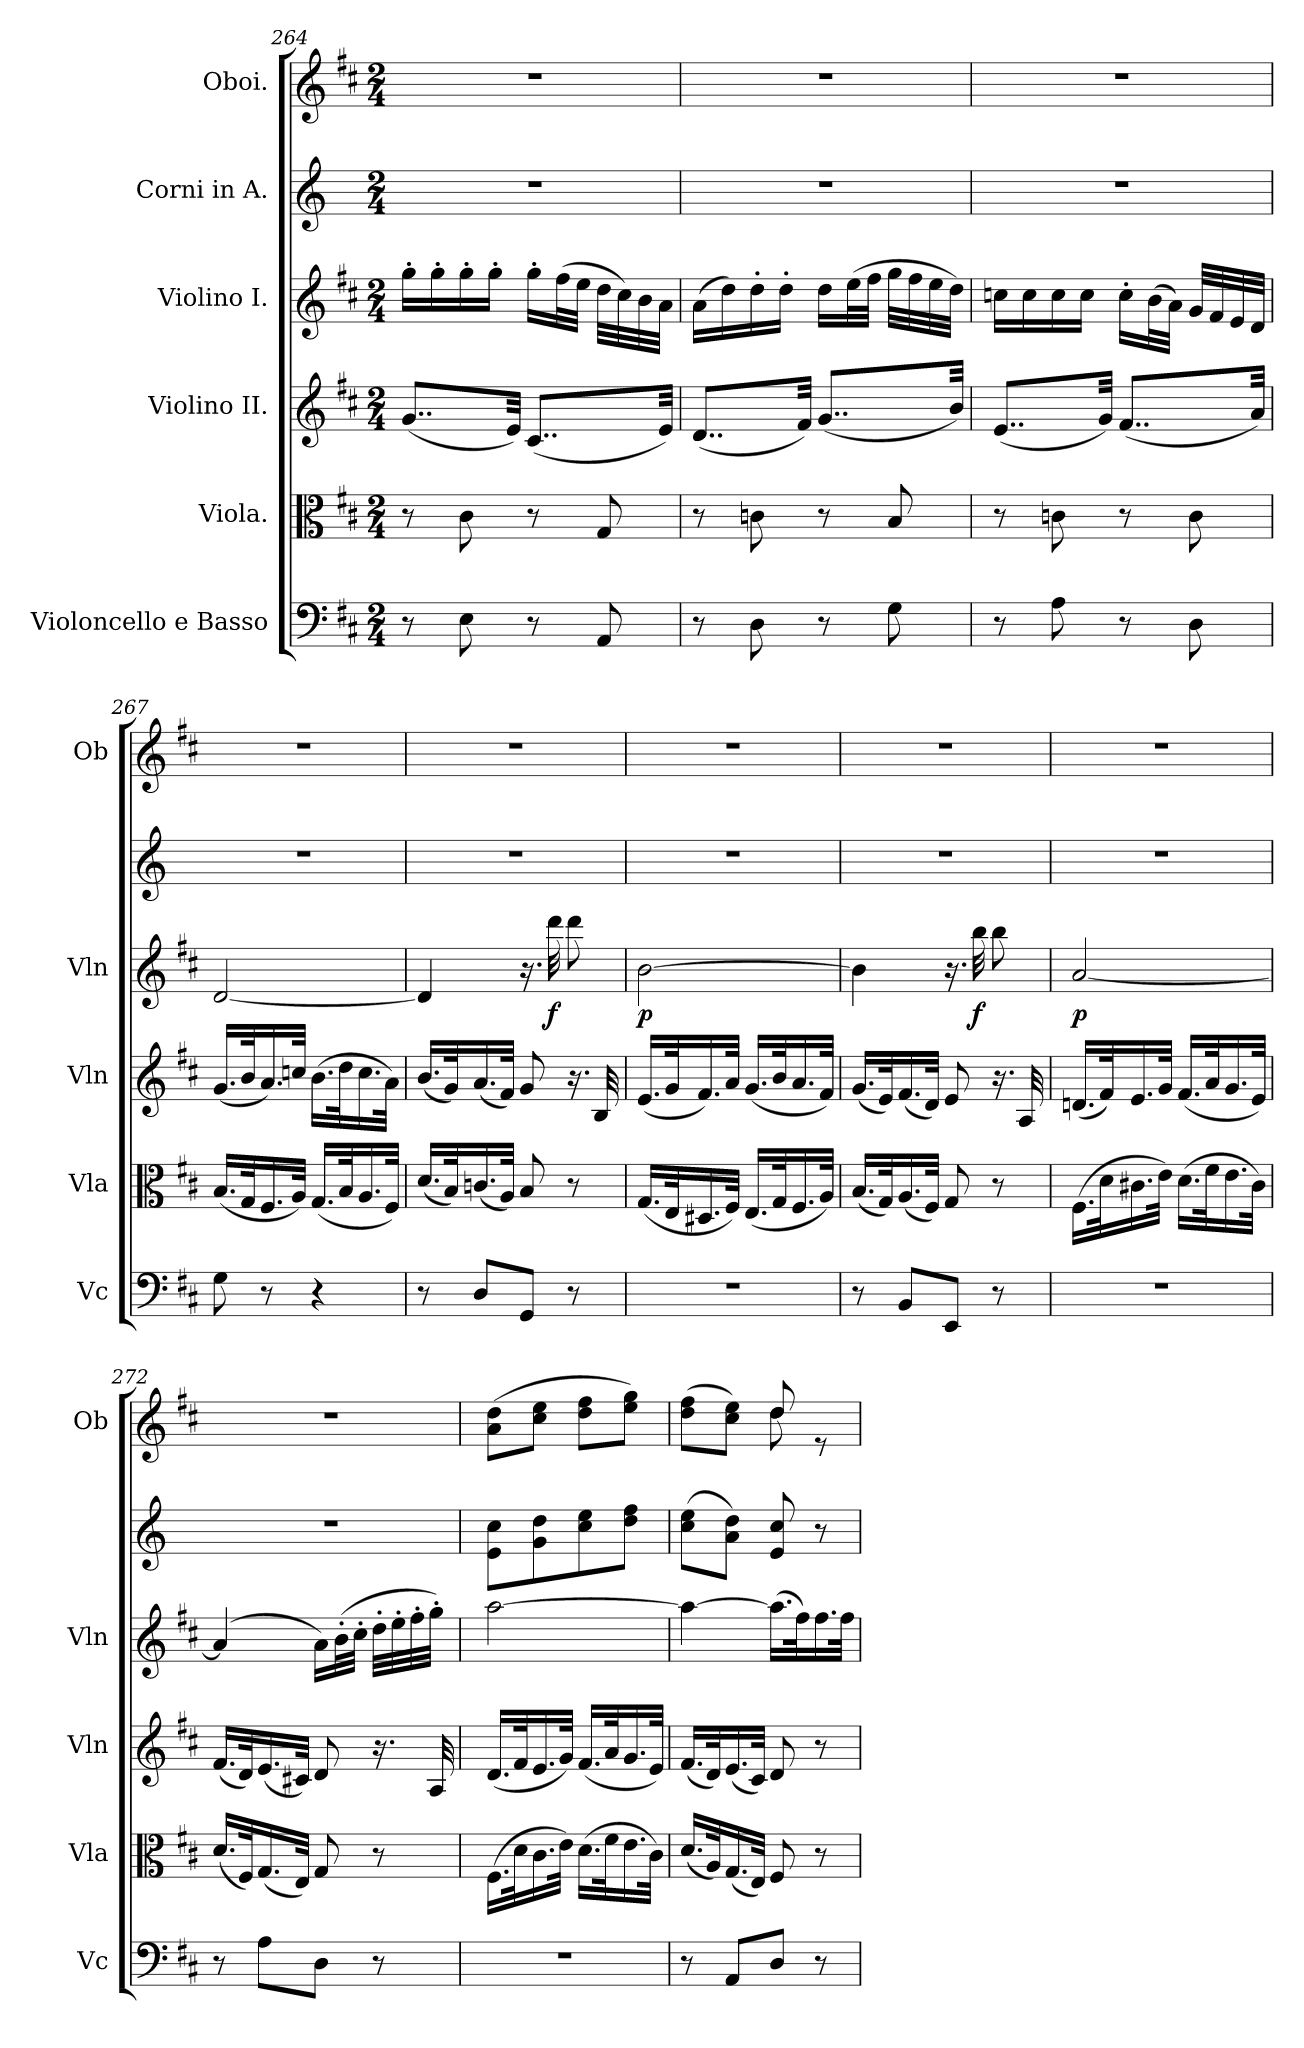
**kern	**kern	**kern	**kern	**dynam	**kern	**kern
*part6	*part5	*part4	*part3	*part3	*part2	*part1
*staff6	*staff5	*staff4	*staff3	*staff3	*staff2	*staff1
*I"Violoncello e Basso	*I"Viola.	*I"Violino II.	*I"Violino I.	*	*I"Corni in A.	*I"Oboi.
*I'Vc	*I'Vla	*I'Vln	*I'Vln	*	*	*I'Ob
!!LO:PB:g=z
*clefF4	*clefC3	*clefG2	*clefG2	*	*clefG2	*clefG2
*	*	*	*	*	*ITrd2c3	*
*k[f#c#]	*k[f#c#]	*k[f#c#]	*k[f#c#]	*	*k[f#c#g#]	*k[f#c#]
*M2/4	*M2/4	*M2/4	*M2/4	*	*M2/4	*M2/4
=264	=264	=264	=264	=264	=264	=264
8r	8r	(<8..g/L	16gg'\LL	.	2r	2r
.	.	.	16gg'\	.	.	.
8E\	8c#\	.	16gg'\	.	.	.
.	.	.	16gg'\JJ	.	.	.
.	.	32e/Jkk)	.	.	.	.
8r	8r	(<8..c#/L	16gg'\LL	.	.	.
.	.	.	(>32ff#\L	.	.	.
.	.	.	32ee\JJJ	.	.	.
8AA/	8G/	.	32dd\LLL	.	.	.
.	.	.	32cc#\)	.	.	.
.	.	.	32b\	.	.	.
.	.	32e/Jkk)	32a\JJJ	.	.	.
=265	=265	=265	=265	=265	=265	=265
8r	8r	(<8..d/L	(>16a\LL	.	2r	2r
.	.	.	16dd\)	.	.	.
8D\	8cn\	.	16dd'\	.	.	.
.	.	.	16dd'\JJ	.	.	.
.	.	32f#/Jkk)	.	.	.	.
8r	8r	(<8..g/L	16dd\LL	.	.	.
.	.	.	(>32ee\L	.	.	.
.	.	.	32ff#\JJJ	.	.	.
8G\	8B/	.	32gg\LLL	.	.	.
.	.	.	32ff#\	.	.	.
.	.	.	32ee\	.	.	.
.	.	32b/Jkk)	32dd\JJJ)	.	.	.
=266	=266	=266	=266	=266	=266	=266
8r	8r	(<8..e/L	16ccn\LL	.	2r	2r
.	.	.	16cc\	.	.	.
8A\	8cn\	.	16cc\	.	.	.
.	.	.	16cc\JJ	.	.	.
.	.	32g/Jkk)	.	.	.	.
8r	8r	(<8..f#/L	16cc'\LL	.	.	.
.	.	.	(>32b\L	.	.	.
.	.	.	32a\JJJ)	.	.	.
8D\	8c\	.	32g/LLL	.	.	.
.	.	.	32f#/	.	.	.
.	.	.	32e/	.	.	.
.	.	32a/Jkk)	32d/JJJ	.	.	.
!!LO:LB:g=z
=267	=267	=267	=267	=267	=267	=267
8G\	(<16.B/LL	(<16.g/LL	[2d/	.	2r	2r
.	32G/K	32b/K	.	.	.	.
8r	16.F#/	16.a/)	.	.	.	.
.	32A/JJk)	32ccn/JJk	.	.	.	.
4r	(<16.G/LL	(>16.b\LL	.	.	.	.
.	32B/K	32dd\K	.	.	.	.
.	16.A/	16.cc\	.	.	.	.
.	32F#/JJk)	32a\JJk)	.	.	.	.
=268	=268	=268	=268	=268	=268	=268
8r	(<16.d/LL	(<16.b/LL	4d/]	.	2r	2r
.	32B/K)	32g/K)	.	.	.	.
8D/L	(<16.cn/	(<16.a/	.	.	.	.
.	32A/JJk)	32f#/JJk)	.	.	.	.
8GG/J	8B/	8g/	16.r	.	.	.
!	!	!	!	!LO:DY:b	!	!
.	.	.	32ddd\	f	.	.
8r	8r	16.r	8ddd\	.	.	.
.	.	32B/	.	.	.	.
=269	=269	=269	=269	=269	=269	=269
!	!	!	!	!LO:DY:b	!	!
2r	(<16.G/LL	(<16.e/LL	[2b\	p	2r	2r
.	32E/K	32g/K	.	.	.	.
.	16.D#X/	16.f#/)	.	.	.	.
.	32F#/JJk)	32a/JJk	.	.	.	.
.	(<16.E/LL	(<16.g/LL	.	.	.	.
.	32G/K	32b/K	.	.	.	.
.	16.F#/	16.a/	.	.	.	.
.	32A/JJk)	32f#/JJk)	.	.	.	.
=270	=270	=270	=270	=270	=270	=270
8r	(<16.B/LL	(<16.g/LL	4b\]	.	2r	2r
.	32G/K)	32e/K)	.	.	.	.
8BB/L	(<16.A/	(<16.f#/	.	.	.	.
.	32F#/JJk)	32d/JJk)	.	.	.	.
8EE/J	8G/	8e/	16.r	.	.	.
!	!	!	!	!LO:DY:b	!	!
.	.	.	32bb\	f	.	.
8r	8r	16.r	8bb\	.	.	.
.	.	32A/	.	.	.	.
!!LO:PB:g=z
=271	=271	=271	=271	=271	=271	=271
!	!	!	!	!LO:DY:b	!	!
2r	(>16.F#\LL	(<16.dn/LL	[2a/	p	2r	2r
.	32d\K	32f#/K)	.	.	.	.
.	16.c#X\	16.e/	.	.	.	.
.	32e\JJk)	32g/JJk	.	.	.	.
.	(>16.d\LL	(<16.f#/LL	.	.	.	.
.	32f#\K	32a/K	.	.	.	.
.	16.e\	16.g/	.	.	.	.
.	32c#\JJk)	32e/JJk)	.	.	.	.
=272	=272	=272	=272	=272	=272	=272
8r	(<16.d/LL	(<16.f#/LL	(>4a/]	.	2r	2r
.	32F#/K)	32d/K)	.	.	.	.
8A\L	(<16.G/	(<16.e/	.	.	.	.
.	32E/JJk)	32c#X/JJk)	.	.	.	.
8D\J	8G/	8d/	16a\LL)	.	.	.
.	.	.	(>32b'\L	.	.	.
.	.	.	32cc#'\JJJ	.	.	.
8r	8r	16.r	32dd'\LLL	.	.	.
.	.	.	32ee'\	.	.	.
.	.	.	32ff#'\	.	.	.
.	.	32A/	32gg'\JJJ)	.	.	.
=273	=273	=273	=273	=273	=273	=273
*	*	*	*	*	*^	*
2r	(>16.F#\LL	(<16.d/LL	[2aa\	.	8c#\ 8a\L	8F#/yy 8d/yyL	(>8a\ 8dd\L
.	32d\K	32f#/K	.	.	.	.	.
.	16.c#\	16.e/	.	.	8e\ 8b\	8A/yy 8e/yyJ	8cc#\ 8ee\J
.	32e\JJk)	32g/JJk)	.	.	.	.	.
.	(>16.d\LL	(<16.f#/LL	.	.	8a\ 8cc#\	8d/yy 8f#/yyL	8dd\ 8ff#\L
.	32f#\K	32a/K	.	.	.	.	.
.	16.e\	16.g/	.	.	8b\ 8dd\J	8e/yy 8gn/yyJ	8ee\ 8gg\J)
.	32c#\JJk)	32e/JJk)	.	.	.	.	.
!!LO:LB:g=z
=274	=274	=274	=274	=274	=274	=274	=274
*	*	*	*	*	*	*	*^
8r	(<16.d/LL	(<16.f#/LL	4aa\_	.	(>8a\ 8cc#\L	8d/yy 8f#/yyL	(>8dd\ 8ff#\L	4ryy
.	32A/K)	32d/K)	.	.	.	.	.	.
8AA/L	(<16.G/	(<16.e/	.	.	8f#\ 8b\J)	8A/yy 8e/yyJ	8cc#\ 8ee\J)	.
.	32E/JJk)	32c#/JJk)	.	.	.	.	.	.
8D/J	8F#/	8d/	(>16.aa\LL]	.	8c#/ 8a/	8F#/yy 8d/yy	8dd/	8dd\
.	.	.	32ff#\K)	.	.	.	.	.
8r	8r	8r	16.ff#\	.	8r	8ryy	8re	8ryy
.	.	.	32ff#\JJk	.	.	.	.	.
*	*	*	*	*	*v	*v	*	*
*	*	*	*	*	*	*v	*v
=	=	=	=	=	=	=
*-	*-	*-	*-	*-	*-	*-
